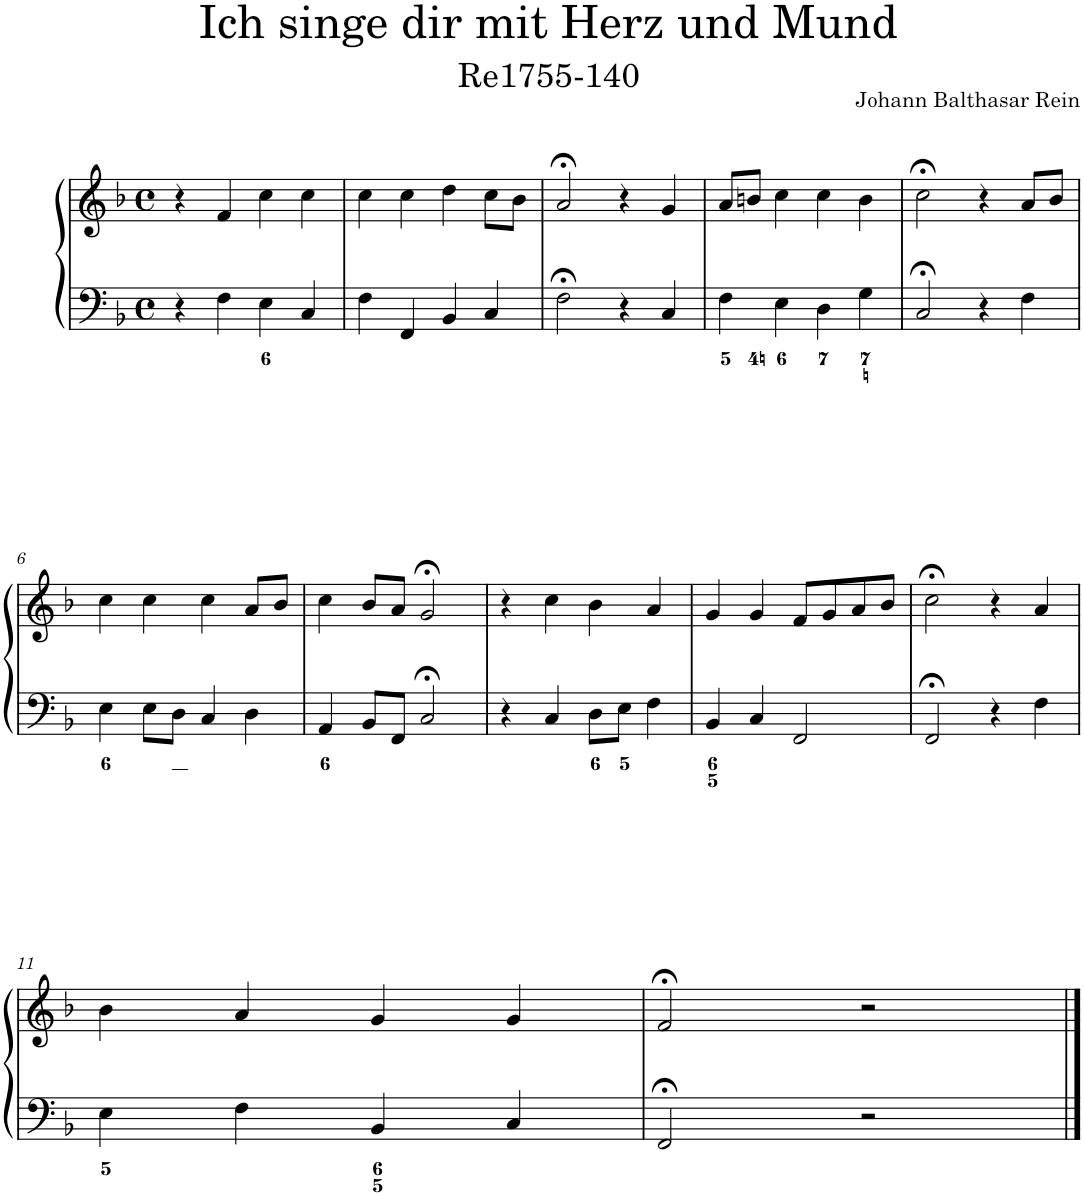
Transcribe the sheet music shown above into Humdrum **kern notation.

**kern	**kern
*part1	*part1
*staff2	*staff1
*I"Piano	*
*I'Pno.	*
*clefF4	*clefG2
*k[b-]	*k[b-]
*M4/4	*M4/4
*met(c)	*met(c)
=1	=1
4r	4r
4F\	4f/
4E\	4cc\
4C/	4cc\
=2	=2
4F\	4cc\
4FF/	4cc\
4BB-/	4dd\
4C/	8cc\L
.	8b-\J
=3	=3
2F;<\	2a;</
4r	4r
4C/	4g/
=4	=4
4F\	8a/L
.	8bn/J
4E\	4cc\
4D\	4cc\
4G\	4b\
=5	=5
2C;</	2cc;<\
4r	4r
4F\	8a/L
.	8b-/J
!!LO:LB:g=z
=6	=6
4E\	4cc\
8E\L	4cc\
8D\J	.
4C/	4cc\
4D\	8a/L
.	8b-/J
=7	=7
4AA/	4cc\
8BB-/L	8b-/L
8FF/J	8a/J
2C;</	2g;</
=8	=8
4r	4r
4C/	4cc\
8D\L	4b-\
8E\J	.
4F\	4a/
=9	=9
4BB-/	4g/
4C/	4g/
2FF/	8f/L
.	8g/
.	8a/
.	8b-/J
=10	=10
2FF;</	2cc;<\
4r	4r
4F\	4a/
!!LO:LB:g=z
=11	=11
4E\	4b-\
4F\	4a/
4BB-/	4g/
4C/	4g/
=12	=12
2FF;</	2f;</
2r	2r
==	==
*-	*-
